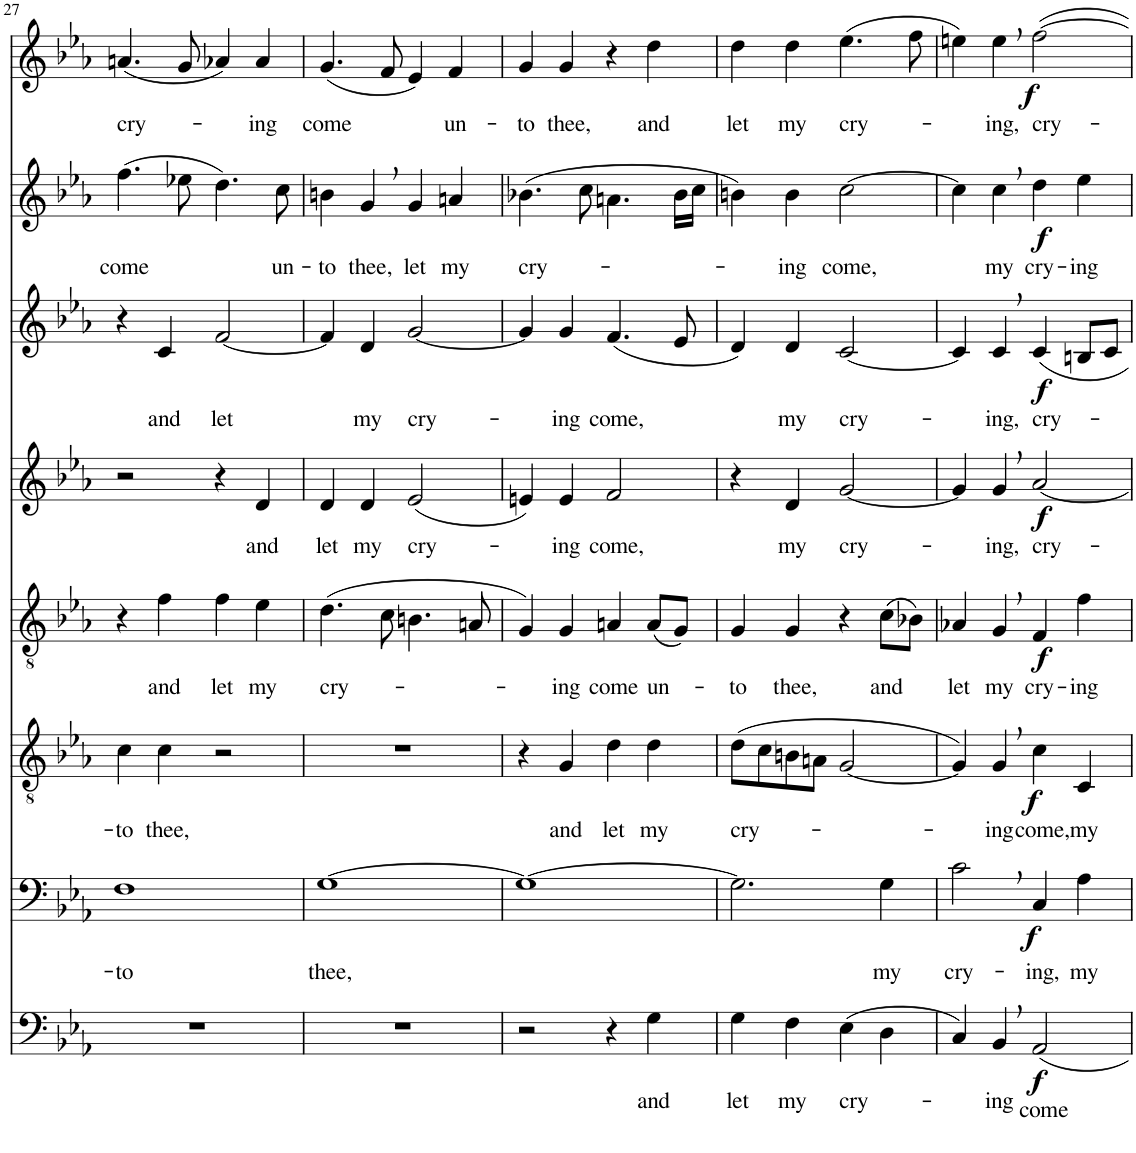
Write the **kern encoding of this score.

**kern	**text	**dynam	**kern	**text	**dynam	**kern	**text	**dynam	**kern	**text	**dynam	**kern	**text	**dynam	**kern	**text	**dynam	**kern	**text	**dynam	**kern	**text	**dynam
*part8	*part8	*part8	*part7	*part7	*part7	*part6	*part6	*part6	*part5	*part5	*part5	*part4	*part4	*part4	*part3	*part3	*part3	*part2	*part2	*part2	*part1	*part1	*part1
*staff8	*staff8	*staff8	*staff7	*staff7	*staff7	*staff6	*staff6	*staff6	*staff5	*staff5	*staff5	*staff4	*staff4	*staff4	*staff3	*staff3	*staff3	*staff2	*staff2	*staff2	*staff1	*staff1	*staff1
*I"Bassi II	*	*	*I"Bassi I	*	*	*I"Tenori II	*	*	*I"Tenori I	*	*	*I"Contralti II	*	*	*I"Contralti I	*	*	*I"Soprani II	*	*	*I"Soprani I	*	*
!!LO:PB:g=z
*clefF4	*	*	*clefF4	*	*	*clefGv2	*	*	*clefGv2	*	*	*clefG2	*	*	*clefG2	*	*	*clefG2	*	*	*clefG2	*	*
*k[b-e-a-]	*	*	*k[b-e-a-]	*	*	*k[b-e-a-]	*	*	*k[b-e-a-]	*	*	*k[b-e-a-]	*	*	*k[b-e-a-]	*	*	*k[b-e-a-]	*	*	*k[b-e-a-]	*	*
*E-:	*	*	*E-:	*	*	*E-:	*	*	*E-:	*	*	*E-:	*	*	*E-:	*	*	*E-:	*	*	*E-:	*	*
*M2/2	*	*	*M2/2	*	*	*M2/2	*	*	*M2/2	*	*	*M2/2	*	*	*M2/2	*	*	*M2/2	*	*	*M2/2	*	*
*met(c|)	*	*	*met(c|)	*	*	*met(c|)	*	*	*met(c|)	*	*	*met(c|)	*	*	*met(c|)	*	*	*met(c|)	*	*	*met(c|)	*	*
=27	=27	=27	=27	=27	=27	=27	=27	=27	=27	=27	=27	=27	=27	=27	=27	=27	=27	=27	=27	=27	=27	=27	=27
!	!	!	!	!LO:LY:b	!	!	!LO:LY:b	!	!	!	!	!	!	!	!	!	!	!	!LO:LY:b	!	!	!LO:LY:b	!
1r	.	.	1F	-to	.	4c\	-to	.	4r	.	.	2r	.	.	4r	.	.	(4.ff\	come	.	(4.an/	cry-	.
!	!	!	!	!	!	!	!LO:LY:b	!	!	!LO:LY:b	!	!	!	!	!	!LO:LY:b	!	!	!	!	!	!	!
.	.	.	.	.	.	4c\	thee,	.	4f\	and	.	.	.	.	4c/	and	.	.	.	.	.	.	.
.	.	.	.	.	.	.	.	.	.	.	.	.	.	.	.	.	.	8ee-X\	.	.	8g/	.	.
!	!	!	!	!	!	!	!	!	!	!LO:LY:b	!	!	!	!	!	!LO:LY:b	!	!	!	!	!	!	!
.	.	.	.	.	.	2r	.	.	4f\	let	.	4r	.	.	[2f/	let	.	4.dd\)	.	.	4a-X/)	.	.
!	!	!	!	!	!	!	!	!	!	!LO:LY:b	!	!	!LO:LY:b	!	!	!	!	!	!	!	!	!LO:LY:b	!
.	.	.	.	.	.	.	.	.	4e-\	my	.	4d/	and	.	.	.	.	.	.	.	4a-/	-ing	.
!	!	!	!	!	!	!	!	!	!	!	!	!	!	!	!	!	!	!	!LO:LY:b	!	!	!	!
.	.	.	.	.	.	.	.	.	.	.	.	.	.	.	.	.	.	8cc\	un-	.	.	.	.
=28	=28	=28	=28	=28	=28	=28	=28	=28	=28	=28	=28	=28	=28	=28	=28	=28	=28	=28	=28	=28	=28	=28	=28
!	!	!	!	!LO:LY:b	!	!	!	!	!	!LO:LY:b	!	!	!LO:LY:b	!	!	!	!	!	!LO:LY:b	!	!	!LO:LY:b	!
1r	.	.	[1G	thee,	.	1r	.	.	(4.d\	cry-	.	4d/	let	.	4f/]	.	.	4bn\	-to	.	(4.g/	come	.
!	!	!	!	!	!	!	!	!	!	!	!	!	!LO:LY:b	!	!	!LO:LY:b	!	!	!LO:LY:b	!	!	!	!
.	.	.	.	.	.	.	.	.	.	.	.	4d/	my	.	4d/	my	.	4g,/	thee,	.	.	.	.
.	.	.	.	.	.	.	.	.	8c\	.	.	.	.	.	.	.	.	.	.	.	8f/	.	.
!	!	!	!	!	!	!	!	!	!	!	!	!	!LO:LY:b	!	!	!LO:LY:b	!	!	!LO:LY:b	!	!	!	!
.	.	.	.	.	.	.	.	.	4.Bn\	.	.	(2e-/	cry-	.	[2g/	cry-	.	4g/	let	.	4e-/)	.	.
!	!	!	!	!	!	!	!	!	!	!	!	!	!	!	!	!	!	!	!LO:LY:b	!	!	!LO:LY:b	!
.	.	.	.	.	.	.	.	.	.	.	.	.	.	.	.	.	.	4an/	my	.	4f/	un-	.
.	.	.	.	.	.	.	.	.	8An/	.	.	.	.	.	.	.	.	.	.	.	.	.	.
=29	=29	=29	=29	=29	=29	=29	=29	=29	=29	=29	=29	=29	=29	=29	=29	=29	=29	=29	=29	=29	=29	=29	=29
!	!	!	!	!	!	!	!	!	!	!	!	!	!	!	!	!	!	!	!LO:LY:b	!	!	!LO:LY:b	!
2r	.	.	1G_	.	.	4r	.	.	4G/)	.	.	4en/)	.	.	4g/]	.	.	(4.b-X\	cry-	.	4g/	-to	.
!	!	!	!	!	!	!	!LO:LY:b	!	!	!LO:LY:b	!	!	!LO:LY:b	!	!	!LO:LY:b	!	!	!	!	!	!LO:LY:b	!
.	.	.	.	.	.	4G/	and	.	4G/	-ing	.	4e/	-ing	.	4g/	-ing	.	.	.	.	4g/	thee,	.
.	.	.	.	.	.	.	.	.	.	.	.	.	.	.	.	.	.	8cc\	.	.	.	.	.
!	!	!	!	!	!	!	!LO:LY:b	!	!	!LO:LY:b	!	!	!LO:LY:b	!	!	!LO:LY:b	!	!	!	!	!	!	!
4r	.	.	.	.	.	4d\	let	.	4An/	come	.	2f/	come,	.	(4.f/	come,	.	4.an\	.	.	4r	.	.
!	!LO:LY:b	!	!	!	!	!	!LO:LY:b	!	!	!LO:LY:b	!	!	!	!	!	!	!	!	!	!	!	!LO:LY:b	!
4G\	and	.	.	.	.	4d\	my	.	(8A/L	un-	.	.	.	.	.	.	.	.	.	.	4dd\	and	.
.	.	.	.	.	.	.	.	.	8G/J)	.	.	.	.	.	8e-/	.	.	16b-\LL	.	.	.	.	.
.	.	.	.	.	.	.	.	.	.	.	.	.	.	.	.	.	.	16cc\JJ	.	.	.	.	.
=30	=30	=30	=30	=30	=30	=30	=30	=30	=30	=30	=30	=30	=30	=30	=30	=30	=30	=30	=30	=30	=30	=30	=30
!	!LO:LY:b	!	!	!	!	!	!LO:LY:b	!	!	!LO:LY:b	!	!	!	!	!	!	!	!	!	!	!	!LO:LY:b	!
4G\	let	.	2.G\]	.	.	(8d\L	cry-	.	4G/	-to	.	4r	.	.	4d/)	.	.	4bn\)	.	.	4dd\	let	.
.	.	.	.	.	.	8c\	.	.	.	.	.	.	.	.	.	.	.	.	.	.	.	.	.
!	!LO:LY:b	!	!	!	!	!	!	!	!	!LO:LY:b	!	!	!LO:LY:b	!	!	!LO:LY:b	!	!	!LO:LY:b	!	!	!LO:LY:b	!
4F\	my	.	.	.	.	8Bn\	.	.	4G/	thee,	.	4d/	my	.	4d/	my	.	4b\	-ing	.	4dd\	my	.
.	.	.	.	.	.	8An\J	.	.	.	.	.	.	.	.	.	.	.	.	.	.	.	.	.
!	!LO:LY:b	!	!	!	!	!	!	!	!	!	!	!	!LO:LY:b	!	!	!LO:LY:b	!	!	!LO:LY:b	!	!	!LO:LY:b	!
(4E-\	cry-	.	.	.	.	[2G/	.	.	4r	.	.	[2g/	cry-	.	[2c/	cry-	.	[2cc\	come,	.	(4.ee-\	cry-	.
!	!	!	!	!LO:LY:b	!	!	!	!	!	!LO:LY:b	!	!	!	!	!	!	!	!	!	!	!	!	!
4D\	.	.	4G\	my	.	.	.	.	(8c\L	and	.	.	.	.	.	.	.	.	.	.	.	.	.
.	.	.	.	.	.	.	.	.	8B-X\J)	.	.	.	.	.	.	.	.	.	.	.	8ff\	.	.
=31	=31	=31	=31	=31	=31	=31	=31	=31	=31	=31	=31	=31	=31	=31	=31	=31	=31	=31	=31	=31	=31	=31	=31
!	!	!	!	!LO:LY:b	!	!	!	!	!	!LO:LY:b	!	!	!	!	!	!	!	!	!	!	!	!	!
4C/)	.	.	2c,\	cry-	.	4G/])	.	.	4A-X/	let	.	4g/]	.	.	4c/]	.	.	4cc\]	.	.	4een\)	.	.
!	!LO:LY:b	!	!	!	!	!	!LO:LY:b	!	!	!LO:LY:b	!	!	!LO:LY:b	!	!	!LO:LY:b	!	!	!LO:LY:b	!	!	!LO:LY:b	!
4BB-,/	-ing	.	.	.	.	4G,/	-ing	.	4G,/	my	.	4g,/	-ing,	.	4c,/	-ing,	.	4cc,\	my	.	4ee,\	-ing,	.
!	!LO:LY:b	!LO:DY:b	!	!LO:LY:b	!LO:DY:b	!	!LO:LY:b	!LO:DY:b	!	!LO:LY:b	!LO:DY:b	!	!LO:LY:b	!LO:DY:b	!	!LO:LY:b	!LO:DY:b	!	!LO:LY:b	!LO:DY:b	!	!LO:LY:b	!LO:DY:b
2AA-/	come	f	4C/	-ing,	f	4c\	come,	f	4F/	cry-	f	[2a-/	cry-	f	4c/	cry-	f	4dd\	cry-	f	[2ff\	cry-	f
!	!	!	!	!LO:LY:b	!	!	!LO:LY:b	!	!	!LO:LY:b	!	!	!	!	!	!	!	!	!LO:LY:b	!	!	!	!
.	.	.	4A-\	my	.	4C/	my	.	4f\	-ing	.	.	.	.	8Bn/L	.	.	4ee-\	-ing	.	.	.	.
.	.	.	.	.	.	.	.	.	.	.	.	.	.	.	8c/J	.	.	.	.	.	.	.	.
=	=	=	=	=	=	=	=	=	=	=	=	=	=	=	=	=	=	=	=	=	=	=	=
*-	*-	*-	*-	*-	*-	*-	*-	*-	*-	*-	*-	*-	*-	*-	*-	*-	*-	*-	*-	*-	*-	*-	*-
